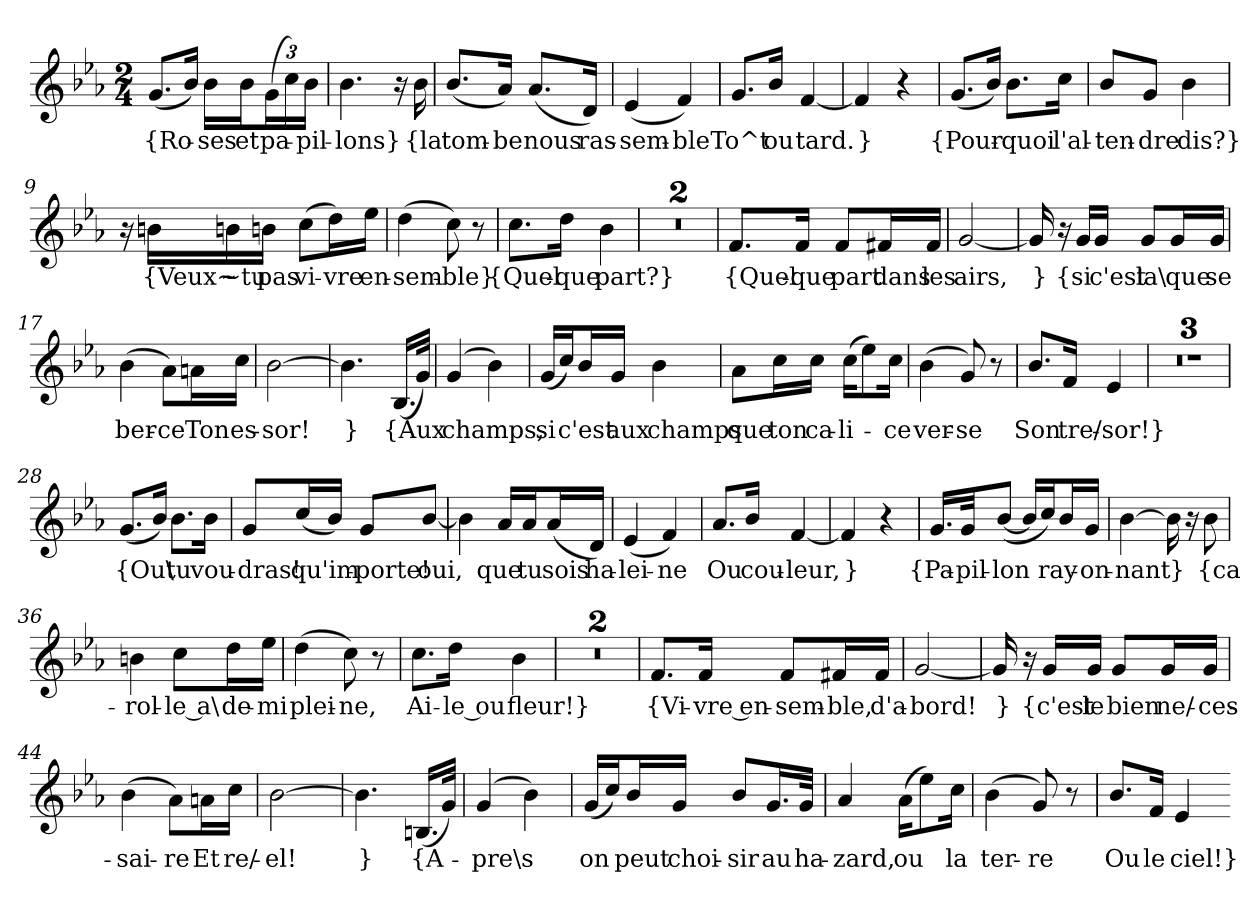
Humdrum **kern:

**kern	**text
*part1	*part1
*staff1	*staff1
*clefG2	*
*k[b-e-a-]	*
*M2/4	*
=1	=1
(8.g/L	{Ro-
16b-/Jk)	.
16b-\LL	-ses
16b-\J	et
(24g\L	pa-
24cc\)	.
24b-\JJ	-pil-
=2	=2
4.b-	-lons}
16r	.
16b-	{la
=3	=3
(8.b-/L	tom-
16a-/Jk)	-be
(8.a-/L	nous
16d/Jk)	ras-
=4	=4
(4e-	-sem-
4f)	-ble
=5	=5
8.g/L	To^t
16b-/Jk	ou
[4f	tard.
=6	=6
4f]	}
4r	.
=7	=7
(8.g/L	{Pour-
16b-/Jk)	.
8.b-\L	-quoi
16cc\Jk	l'al-
=8	=8
8b-/L	-ten-
8g/J	-dre
4b-	dis?}
=9	=9
16r	.
16bn\LL	{Veux~
16bn\	~tu
16bn\JJ	pas
(8cc\L	vi-
16dd\L)	-vre
16ee-\JJ	en-
=10	=10
(4dd	-sem-
8cc)	-ble}
8r	.
=11	=11
8.cc\L	{Quel-
16dd\Jk	-que
4b-	part?}
=12	=12
2r	.
=13	=13
2r	.
=14	=14
8.f/L	{Quel-
16f/Jk	-que
8f/L	part
16f#X/L	dans
16f#/JJ	les
=15	=15
[2g	airs,
=16	=16
16g]	}
16r	.
16g/LL	{si
16g/JJ	c'est
8g/L	la\
16g/L	que
16g/JJ	se
=17	=17
(4b-	ber-
8a-\L)	-ce
16an\L	Ton
16cc\JJ	es-
=18	=18
[2b-	-sor!
=19	=19
4.b-]	}
(16.B-/LL	{Aux
32g/JJk)	.
=20	=20
(4g	champs,
4b-)	.
=21	=21
(16g/LL	si
16cc/J)	.
16b-/L	c'est
16g/JJ	aux
4b-	champs
=22	=22
8a-\L	que
16cc\L	ton
16cc\JJ	ca-
(16cc\KL	-li-
8ee-\)	.
16cc\Jk	-ce
=23	=23
(4b-	ver-
8g)	-se
8r	.
=24	=24
8.b-/L	Son
16f/Jk	tre/-
4e-	-sor!}
=25	=25
2r	.
=26	=26
2r	.
=27	=27
2r	.
=28	=28
(8.g/L	{Ou\
16b-/Jk)	.
8.b-\L	tu
16b-\Jk	vou-
=29	=29
8g/L	-dras!
(16cc/L	qu'im-
16b-/JJ)	.
8g/L	-porte!
[8b-/J	oui,
=30	=30
4b-]	.
16a-/LL	que
16a-/J	tu
(16a-/L	sois
16d/JJ)	ha-
=31	=31
(4e-	-lei-
4f)	-ne
=32	=32
8.a-/L	Ou
16b-/Jk	cou-
[4f	-leur,
=33	=33
4f]	}
4r	.
=34	=34
16.g/LL	{Pa-
32g/Jk	-pil-
([8b-/J	-lon
16b-/LL]	.
16cc/J)	.
16b-/L	ray-
16g/JJ	-on-
=35	=35
[4b-	-nant
16b-]	}
16r	.
8b-	{ca-
=36	=36
4bn	-rol-
8cc\L	-le a\
16dd\L	de-
16ee-\JJ	-mi
=37	=37
(4dd	plei-
8cc)	-ne,
8r	.
=38	=38
8.cc\L	Ai-
16dd\Jk	-le ou
4b-	fleur!}
=39	=39
2r	.
=40	=40
2r	.
=41	=41
8.f/L	{Vi-
16f/Jk	-vre en-
8f/L	-sem-
16f#X/L	-ble,
16f#/JJ	d'a-
=42	=42
[2g	-bord!
=43	=43
16g]	}
16r	.
16g/LL	{c'est
16g/JJ	le
8g/L	bien
16g/L	ne/-
16g/JJ	-ces-
=44	=44
(4b-	-sai-
8a-\L)	-re
16an\L	Et
16cc\JJ	re/-
=45	=45
[2b-	-el!
=46	=46
4.b-]	}
(16.Bn/LL	{A-
32g/JJk)	.
=47	=47
(4g	-pre\s
4b-)	.
=48	=48
(16g/LL	on
16cc/J)	.
16b-/L	peut
16g/JJ	choi-
8b-/L	-sir
16.g/L	au
32g/JJk	ha-
=49	=49
4a-	-zard,
(16a-\KL	ou
8ee-\)	.
16cc\Jk	la
=50	=50
(4b-	ter-
8g)	-re
8r	.
=51	=51
8.b-/L	Ou
16f/Jk	le
4e-	ciel!}
=-	=-
*-	*-
